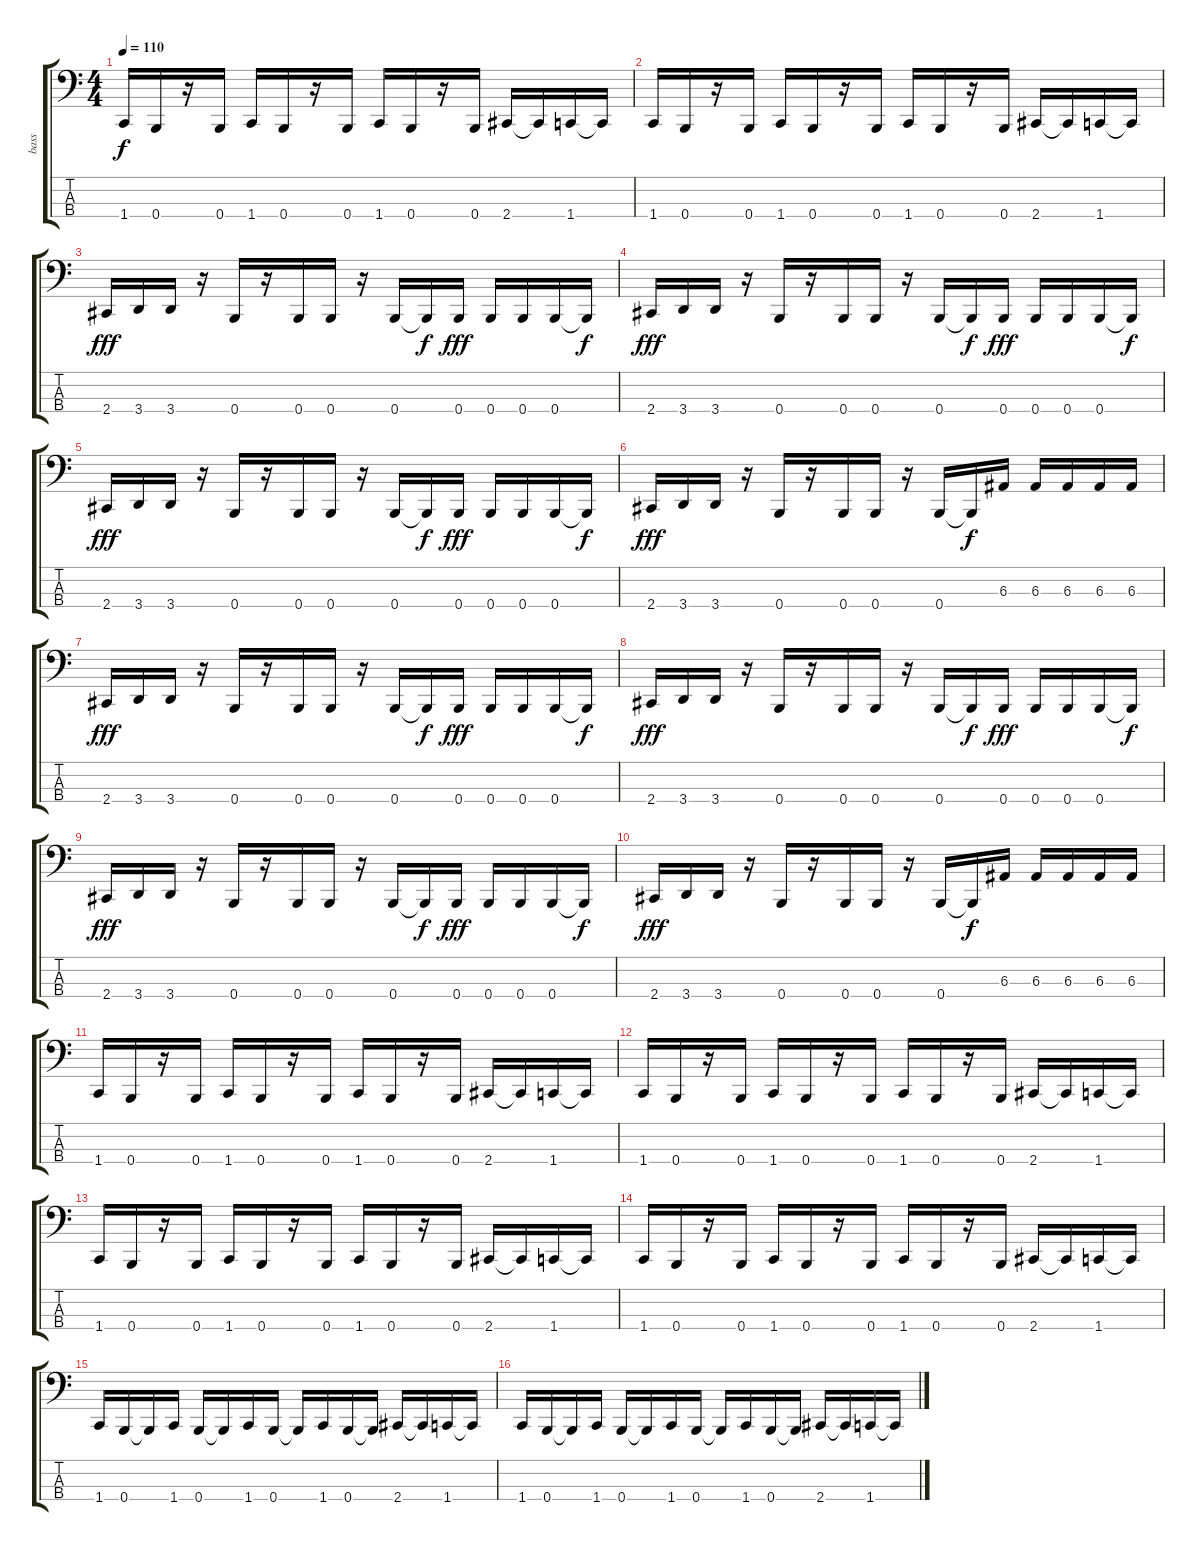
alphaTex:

\track ("bass" "bass") {instrument electricbasspick}
\staff {score tabs}
\tuning (D2 A1 E1 B0) {hide}
\ts (4 4)
\tempo 110
\clef f4
\ks c
1.4.16{dy f} 0.4.16 r.16 0.4.16 1.4.16 0.4.16 r.16 0.4.16 1.4.16 0.4.16 r.16 0.4.16 2.4.16 2.4{t}.16 1.4.16 1.4{t}.16 |
1.4.16 0.4.16 r.16 0.4.16 1.4.16 0.4.16 r.16 0.4.16 1.4.16 0.4.16 r.16 0.4.16 2.4.16 2.4{t}.16 1.4.16 1.4{t}.16 |
2.4.16{dy fff} 3.4.16 3.4.16 r.16 0.4.16 r.16 0.4.16 0.4.16 r.16 0.4.16 0.4{t}.16{dy f} 0.4.16{dy fff} 0.4.16 0.4.16 0.4.16 0.4{t}.16{dy f} |
2.4.16{dy fff} 3.4.16 3.4.16 r.16 0.4.16 r.16 0.4.16 0.4.16 r.16 0.4.16 0.4{t}.16{dy f} 0.4.16{dy fff} 0.4.16 0.4.16 0.4.16 0.4{t}.16{dy f} |
2.4.16{dy fff} 3.4.16 3.4.16 r.16 0.4.16 r.16 0.4.16 0.4.16 r.16 0.4.16 0.4{t}.16{dy f} 0.4.16{dy fff} 0.4.16 0.4.16 0.4.16 0.4{t}.16{dy f} |
2.4.16{dy fff} 3.4.16 3.4.16 r.16 0.4.16 r.16 0.4.16 0.4.16 r.16 0.4.16 0.4{t}.16{dy f} 6.3.16 6.3.16 6.3.16 6.3.16 6.3.16 |
2.4.16{dy fff} 3.4.16 3.4.16 r.16 0.4.16 r.16 0.4.16 0.4.16 r.16 0.4.16 0.4{t}.16{dy f} 0.4.16{dy fff} 0.4.16 0.4.16 0.4.16 0.4{t}.16{dy f} |
2.4.16{dy fff} 3.4.16 3.4.16 r.16 0.4.16 r.16 0.4.16 0.4.16 r.16 0.4.16 0.4{t}.16{dy f} 0.4.16{dy fff} 0.4.16 0.4.16 0.4.16 0.4{t}.16{dy f} |
2.4.16{dy fff} 3.4.16 3.4.16 r.16 0.4.16 r.16 0.4.16 0.4.16 r.16 0.4.16 0.4{t}.16{dy f} 0.4.16{dy fff} 0.4.16 0.4.16 0.4.16 0.4{t}.16{dy f} |
2.4.16{dy fff} 3.4.16 3.4.16 r.16 0.4.16 r.16 0.4.16 0.4.16 r.16 0.4.16 0.4{t}.16{dy f} 6.3.16 6.3.16 6.3.16 6.3.16 6.3.16 |
1.4.16 0.4.16 r.16 0.4.16 1.4.16 0.4.16 r.16 0.4.16 1.4.16 0.4.16 r.16 0.4.16 2.4.16 2.4{t}.16 1.4.16 1.4{t}.16 |
1.4.16 0.4.16 r.16 0.4.16 1.4.16 0.4.16 r.16 0.4.16 1.4.16 0.4.16 r.16 0.4.16 2.4.16 2.4{t}.16 1.4.16 1.4{t}.16 |
1.4.16 0.4.16 r.16 0.4.16 1.4.16 0.4.16 r.16 0.4.16 1.4.16 0.4.16 r.16 0.4.16 2.4.16 2.4{t}.16 1.4.16 1.4{t}.16 |
1.4.16 0.4.16 r.16 0.4.16 1.4.16 0.4.16 r.16 0.4.16 1.4.16 0.4.16 r.16 0.4.16 2.4.16 2.4{t}.16 1.4.16 1.4{t}.16 |
1.4.16 0.4.16 0.4{t}.16 1.4.16 0.4.16 0.4{t}.16 1.4.16 0.4.16 0.4{t}.16 1.4.16 0.4.16 0.4{t}.16 2.4.16 2.4{t}.16 1.4.16 1.4{t}.16 |
1.4.16 0.4.16 0.4{t}.16 1.4.16 0.4.16 0.4{t}.16 1.4.16 0.4.16 0.4{t}.16 1.4.16 0.4.16 0.4{t}.16 2.4.16 2.4{t}.16 1.4.16 1.4{t}.16
